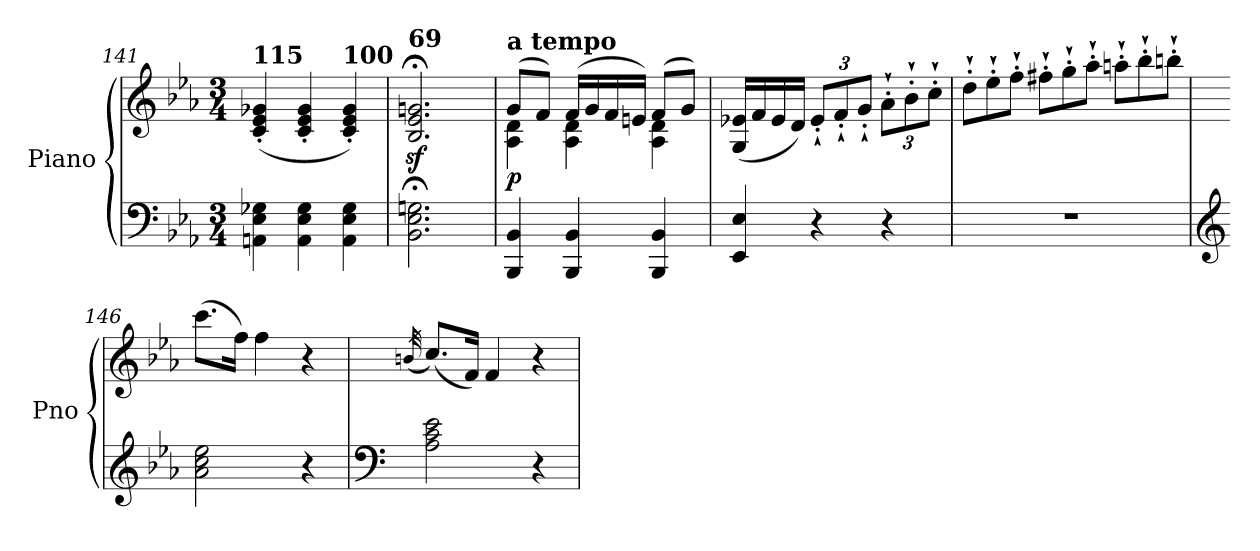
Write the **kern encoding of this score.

**kern	**kern	**dynam
*part1	*part1	*part1
*staff2	*staff1	*staff1/2
*I"Piano	*	*
*I'Pno	*	*
*clefF4	*clefG2	*
*k[b-e-a-]	*k[b-e-a-]	*
*E-:	*E-:	*
*M3/4	*M3/4	*
=141	=141	=141
!	!LO:TX:a:B:t=115	!
4AAn\ 4E-\ 4G-X\	(<4c/' 4e-/' 4g-X/'	.
4AA\ 4E-\ 4G-\	4c/' 4e-/' 4g-/'	.
!	!LO:TX:a:B:t=100	!
4AA\ 4E-\ 4G-\	4c/' 4e-/' 4g-/')	.
=142	=142	=142
!	!LO:TX:a:B:t=69	!
2.BB-\;< 2.E-\;< 2.Gn\;<	2.B-/z<;< 2.e-/z<;< 2.gn/z<;<	.
=143	=143	=143
*	*^	*
!	!LO:TX:a:B:t=a tempo	!	!
!	!	!	!LO:DY:b
4BBB-/ 4BB-/	(>8g/L	4A-\ 4d\	p
.	8f/J)	.	.
4BBB-/ 4BB-/	(>16f/LL	4A-\ 4d\	.
.	16g/	.	.
.	16f/	.	.
.	16en/JJ)	.	.
4BBB-/ 4BB-/	(>8f/L	4A-\ 4d\	.
.	8g/J)	.	.
*	*v	*v	*
=144	=144	=144
4EE-/ 4E-/	(<16G/ 16e-X/LL	.
.	16f/	.
.	16e-/	.
.	16d/JJ)	.
*	*Xbrackettup	*
4r	12e-'`/L	.
.	12f'`/	.
.	12g'`/J	.
4r	12a-'`\L	.
.	12b-'`\	.
.	12cc'`\J	.
!!LO:LB:g=z
=145	=145	=145
*	*Xtuplet	*
2.r	12dd'`\L	.
.	12ee-'`\	.
.	12ff'`\J	.
.	12ff#X'`\L	.
.	12gg'`\	.
.	12aa-'`\J	.
.	12aan'`\L	.
.	12bb-'`\	.
.	12bbn'`\J	.
=146	=146	=146
*clefG2	*	*
2a-\ 2cc\ 2ee-\	(>8.ccc\L	.
.	16ff\Jk)	.
.	4ff\	.
4r	4r	.
=147	=147	=147
*clefF4	*	*
.	(<32qbn/	.
2A-\ 2c\ 2e-\	(<8.cc/L)	.
.	16f/Jk)	.
.	4f/	.
4r	4r	.
=	=	=
*-	*-	*-
